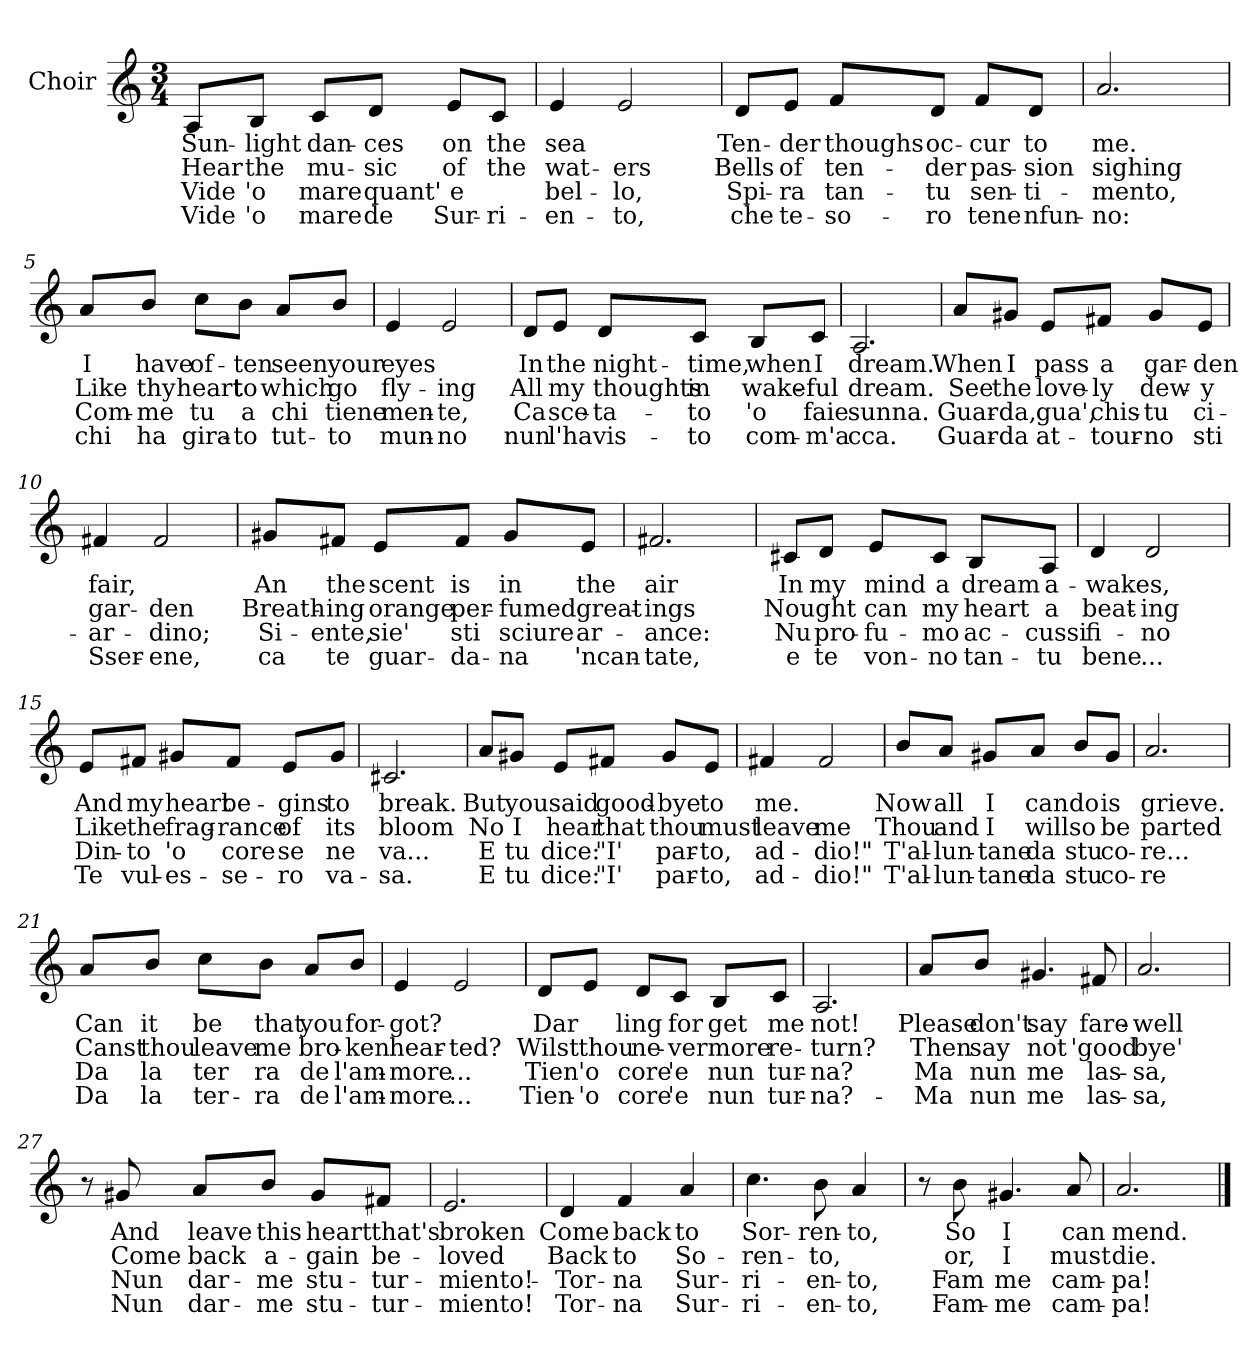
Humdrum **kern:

**kern	**text	**text	**text	**text
*part1	*part1	*part1	*part1	*part1
*staff1	*staff1	*staff1	*staff1	*staff1
*I"Choir	*	*	*	*
*I'Ch	*	*	*	*
*clefG2	*	*	*	*
*k[]	*	*	*	*
*C:	*	*	*	*
*M3/4	*	*	*	*
=1	=1	=1	=1	=1
8A/L	Sun-	Hear	Vide	Vide
8B/J	-light	the	'o	'o
8c/L	dan-	mu-	mare	mare
8d/J	-ces	-sic	quant'	de
8e/L	on	of	e	Sur-
8c/J	the	the	.	-ri-
=2	=2	=2	=2	=2
4e/	sea	wat-	bel-	-en-
2e/	.	-ers	lo,	-to,
=3	=3	=3	=3	=3
8d/L	Ten-	Bells	Spi-	che
8e/J	-der	of	-ra	te-
8f/L	thoughs	ten-	tan-	-so-
8d/J	oc-	-der	-tu	-ro
8f/L	-cur	pas-	sen-	tene
8d/J	to	-sion	-ti-	nfun-
=4	=4	=4	=4	=4
2.a/	me.	sighing	-mento,	no:
!!LO:LB:g=z
=5	=5	=5	=5	=5
8a/L	I	Like	Com-	chi
8b\J	have	thy	-me	ha
8cc\L	of-	heart	tu	gira-
8b\J	-ten	to	a	-to
8a/L	seen	which	chi	tut-
8b\J	your	go	tiene	-to
=6	=6	=6	=6	=6
4e/	eyes	fly-	men-	mun-
2e/	.	-ing	-te,	-no
=7	=7	=7	=7	=7
8d/L	In	All	Ca	nun
8e/J	the	my	sce-	l'ha
8d/L	night-	thoughts	-ta-	vis-
8c/J	-time,	in	-to	-to
8B/L	when	wake-	'o	com-
8c/J	I	-ful	faie	-m'a
=8	=8	=8	=8	=8
2.A/	dream.	dream.	sunna.	cca.
!!LO:LB:g=z
=9	=9	=9	=9	=9
8a/L	When	See	Guar-	Guar-
8g#X/J	I	the	-da,	-da
8e/L	pass	love-	gua',	at-
8f#X/J	a	-ly	chis-	-tour-
8g#/L	gar-	dew-	-tu	-no
8e/J	-den	-y	ci-	sti
=10	=10	=10	=10	=10
4f#X/	fair,	gar-	-ar-	Sser-
2f#/	.	-den	dino;	ene,
=11	=11	=11	=11	=11
8g#X/L	An	Breath-	Si-	ca
8f#X/J	the	-ing	ente,	te
8e/L	scent	orange	sie'	guar-
8f#/J	is	per-	sti	-da-
8g#/L	in	-fumed	sciure	-na
8e/J	the	great-	ar-	'ncan-
=12	=12	=12	=12	=12
2.f#X/	air	-ings	-ance:	-tate,
!!LO:LB:g=z
=13	=13	=13	=13	=13
8c#X/L	In	Nought	Nu	e
8d/J	my	.	pro-	te
8e/L	mind	can	fu-	von-
8c#/J	a	my	-mo	-no
8B/L	dream	heart	ac-	tan-
8A/J	a-	a	-cussi	-tu
=14	=14	=14	=14	=14
4d/	-wakes,	beat-	fi-	bene
2d/	.	-ing	-no	...
=15	=15	=15	=15	=15
8e/L	And	Like	Din-	Te
8f#X/J	my	the	-to	vul-
8g#X/L	heart	frag-	'o	-es-
8f#/J	be-	-rance	core	-se-
8e/L	-gins	of	se	-ro
8g#/J	to	its	ne	va-
=16	=16	=16	=16	=16
2.c#X/	break.	bloom	va...	-sa.
!!LO:LB:g=z
=17	=17	=17	=17	=17
8a/L	But	No	E	E
8g#X/J	you	I	tu	tu
8e/L	said	hear	dice:	dice:
8f#X/J	good-	that	"I'	"I'
8g#/L	-bye	thou	par-	par-
8e/J	to	must	-to,	to,
=18	=18	=18	=18	=18
4f#X/	me.	leave	ad-	ad-
2f#/	.	me	-dio!"	-dio!"
=19	=19	=19	=19	=19
8b\L	Now	Thou	T'al-	T'al-
8a/J	all	and	-lun-	-lun-
8g#X/L	I	I	-tane	-tane
8a/J	can	will	da	da
8b\L	do	so	stu	stu
8g#/J	is	be	co-	co-
=20	=20	=20	=20	=20
2.a/	grieve.	parted	-re...	-re
!!LO:LB:g=z
=21	=21	=21	=21	=21
8a/L	Can	Canst	Da	Da
8b\J	it	thou	la	la
8cc\L	be	leave	ter	ter-
8b\J	that	me	ra	-ra
8a/L	you	bro-	de	de
8b\J	for-	-ken	l'am-	l'am-
=22	=22	=22	=22	=22
4e/	-got?	hear-	-more	-more
2e/	.	-ted?	...	...
=23	=23	=23	=23	=23
8d/L	-Dar	Wilst	Tien	Tien-
8e/J	-	thou	'o	-'o
8d/L	-ling	ne-	core	core
8c/J	for	-ver	'e	'e
8B/L	get	more	nun	nun
8c/J	me	re-	tur-	tur-
=24	=24	=24	=24	=24
2.A/	not!	-turn?	-na?	-na?-
!!LO:LB:g=z
=25	=25	=25	=25	=25
8a/L	Please	Then	Ma	Ma
8b\J	don't	say	nun	nun
4.g#X/	say	not	me	me
8f#X/	fare-	'good	las-	las-
=26	=26	=26	=26	=26
2.a/	-well	bye'	-sa,	-sa,
=27	=27	=27	=27	=27
8r	.	.	.	.
8g#X/	And	Come	Nun	Nun
8a/L	leave	back	dar-	dar-
8b\J	this	a-	-me	-me
8g#/L	heart	-gain	stu-	stu-
8f#X/J	that's	be-	-tur-	-tur-
=28	=28	=28	=28	=28
2.e/	broken	-loved	-miento!-	-miento!
!!LO:LB:g=z
=29	=29	=29	=29	=29
4d/	Come	Back	Tor-	Tor-
4f/	back	to	-na	-na
4a/	to	So-	Sur-	Sur-
=30	=30	=30	=30	=30
4.cc\	Sor-	ren-	ri-	-ri-
8b\	-ren-	-to,	-en-	-en-
4a/	-to,	.	-to,	-to,
=31	=31	=31	=31	=31
8r	.	.	.	.
8b\	So	or,	-Fam	Fam-
4.g#X/	I	I	me	-me
8a/	can	must	cam-	cam-
=32	=32	=32	=32	=32
2.a/	mend.	die.	-pa!-	-pa!-
==	==	==	==	==
*-	*-	*-	*-	*-
